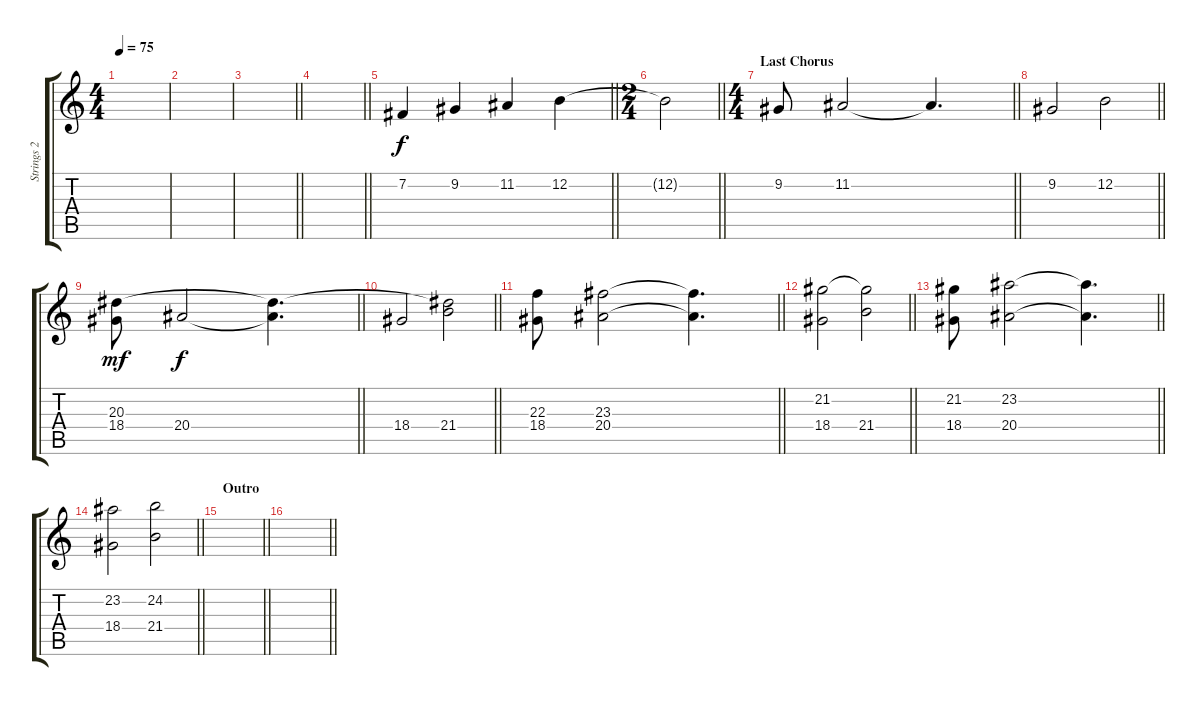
\track ("Strings 2" "Strings 2") {instrument stringensemble2}
\staff {score tabs}
\tuning (E4 B3 G3 D3 A2 E2) {hide}
\ts (4 4)
\tempo 75
\clef g2
\ks c
|
|
\barLineRight lightlight
|
\barLineRight lightlight
|
\barLineRight lightlight
7.2.4 9.2.4 11.2.4 12.2.4 |
\ts (2 4)
\barLineRight lightlight
12.2{t}.2 |
\ts (4 4)
\section ("" "Last Chorus")
\barLineRight lightlight
9.2.8 11.2.2 11.2{t}.4{d} |
\barLineRight lightlight
9.2.2 12.2.2 |
\barLineRight lightlight
(20.3 18.4).8{dy mf} 20.4.2{dy f} (20.3{t} 20.4{t}).4{d} |
\barLineRight lightlight
18.4.2 (20.3{t} 21.4).2 |
\barLineRight lightlight
(22.3 18.4).8 (23.3 20.4).2 (23.3{t} 20.4{t}).4{d} |
\barLineRight lightlight
(21.2 18.4).2 (21.2{t} 21.4).2 |
\barLineRight lightlight
(21.2 18.4).8 (23.2 20.4).2 (23.2{t} 20.4{t}).4{d} |
\barLineRight lightlight
(23.2 18.4).2 (24.2 21.4).2 |
\section ("" "Outro")
\barLineRight lightlight
|
\barLineRight lightlight
